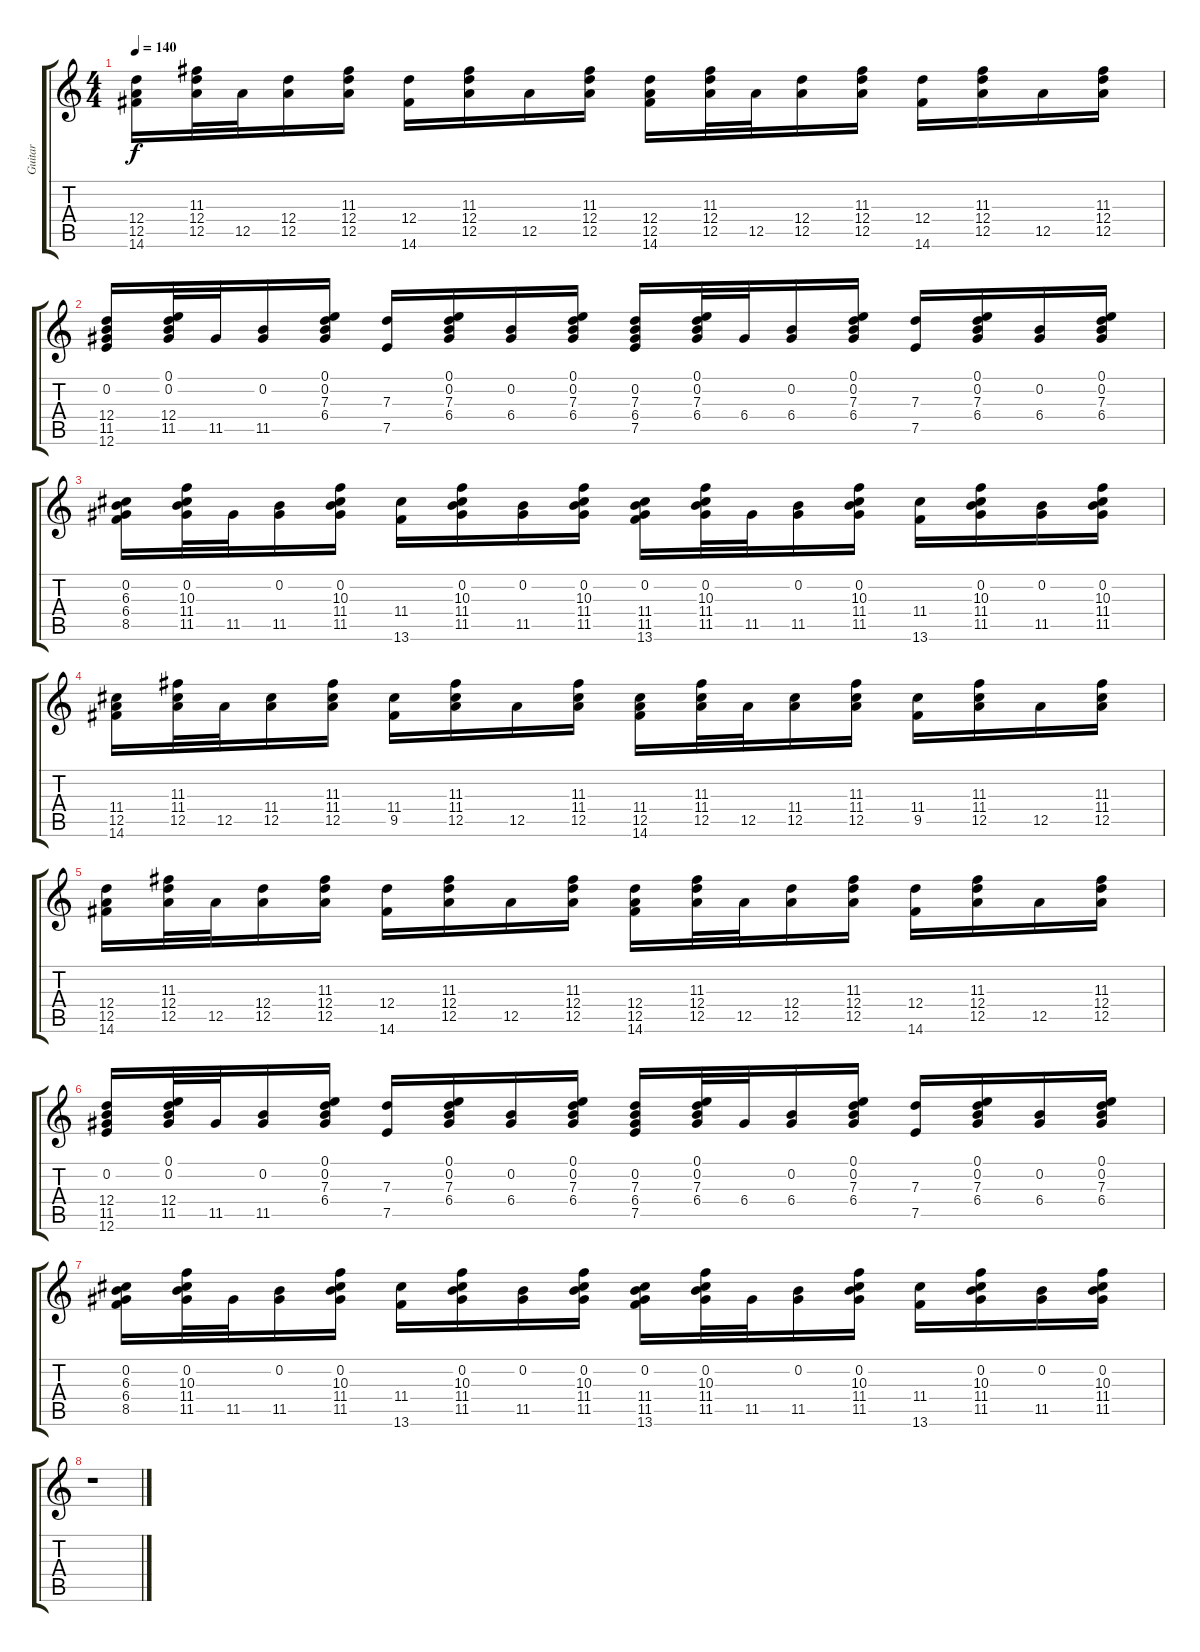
\track ("Guitar" "Guitar") {instrument acousticguitarsteel}
\staff {score tabs}
\tuning (E4 B3 G3 D3 A2 E2) {hide}
\ts (4 4)
\tempo 140
\clef g2
\ks c
(12.4 12.5 14.6).16{dy f} (11.3 12.4 12.5).32 12.5.32 (12.4 12.5).16 (11.3 12.4 12.5).16 (12.4 14.6).16 (11.3 12.4 12.5).16 12.5.16 (11.3 12.4 12.5).16 (12.4 12.5 14.6).16 (11.3 12.4 12.5).32 12.5.32 (12.4 12.5).16 (11.3 12.4 12.5).16 (12.4 14.6).16 (11.3 12.4 12.5).16 12.5.16 (11.3 12.4 12.5).16 |
(0.2 12.4 11.5 12.6).16 (0.1 0.2 12.4 11.5).32 11.5.32 (0.2 11.5).16 (0.1 0.2 7.3 6.4).16 (7.3 7.5).16 (0.1 0.2 7.3 6.4).16 (0.2 6.4).16 (0.1 0.2 7.3 6.4).16 (0.2 7.3 6.4 7.5).16 (0.1 0.2 7.3 6.4).32 6.4.32 (0.2 6.4).16 (0.1 0.2 7.3 6.4).16 (7.3 7.5).16 (0.1 0.2 7.3 6.4).16 (0.2 6.4).16 (0.1 0.2 7.3 6.4).16 |
(0.2 6.3 6.4 8.5).16 (0.2 10.3 11.4 11.5).32 11.5.32 (0.2 11.5).16 (0.2 10.3 11.4 11.5).16 (11.4 13.6).16 (0.2 10.3 11.4 11.5).16 (0.2 11.5).16 (0.2 10.3 11.4 11.5).16 (0.2 11.4 11.5 13.6).16 (0.2 10.3 11.4 11.5).32 11.5.32 (0.2 11.5).16 (0.2 10.3 11.4 11.5).16 (11.4 13.6).16 (0.2 10.3 11.4 11.5).16 (0.2 11.5).16 (0.2 10.3 11.4 11.5).16 |
(11.4 12.5 14.6).16 (11.3 11.4 12.5).32 12.5.32 (11.4 12.5).16 (11.3 11.4 12.5).16 (11.4 9.5).16 (11.3 11.4 12.5).16 12.5.16 (11.3 11.4 12.5).16 (11.4 12.5 14.6).16 (11.3 11.4 12.5).32 12.5.32 (11.4 12.5).16 (11.3 11.4 12.5).16 (11.4 9.5).16 (11.3 11.4 12.5).16 12.5.16 (11.3 11.4 12.5).16 |
(12.4 12.5 14.6).16 (11.3 12.4 12.5).32 12.5.32 (12.4 12.5).16 (11.3 12.4 12.5).16 (12.4 14.6).16 (11.3 12.4 12.5).16 12.5.16 (11.3 12.4 12.5).16 (12.4 12.5 14.6).16 (11.3 12.4 12.5).32 12.5.32 (12.4 12.5).16 (11.3 12.4 12.5).16 (12.4 14.6).16 (11.3 12.4 12.5).16 12.5.16 (11.3 12.4 12.5).16 |
(0.2 12.4 11.5 12.6).16 (0.1 0.2 12.4 11.5).32 11.5.32 (0.2 11.5).16 (0.1 0.2 7.3 6.4).16 (7.3 7.5).16 (0.1 0.2 7.3 6.4).16 (0.2 6.4).16 (0.1 0.2 7.3 6.4).16 (0.2 7.3 6.4 7.5).16 (0.1 0.2 7.3 6.4).32 6.4.32 (0.2 6.4).16 (0.1 0.2 7.3 6.4).16 (7.3 7.5).16 (0.1 0.2 7.3 6.4).16 (0.2 6.4).16 (0.1 0.2 7.3 6.4).16 |
(0.2 6.3 6.4 8.5).16 (0.2 10.3 11.4 11.5).32 11.5.32 (0.2 11.5).16 (0.2 10.3 11.4 11.5).16 (11.4 13.6).16 (0.2 10.3 11.4 11.5).16 (0.2 11.5).16 (0.2 10.3 11.4 11.5).16 (0.2 11.4 11.5 13.6).16 (0.2 10.3 11.4 11.5).32 11.5.32 (0.2 11.5).16 (0.2 10.3 11.4 11.5).16 (11.4 13.6).16 (0.2 10.3 11.4 11.5).16 (0.2 11.5).16 (0.2 10.3 11.4 11.5).16 |
r.1
